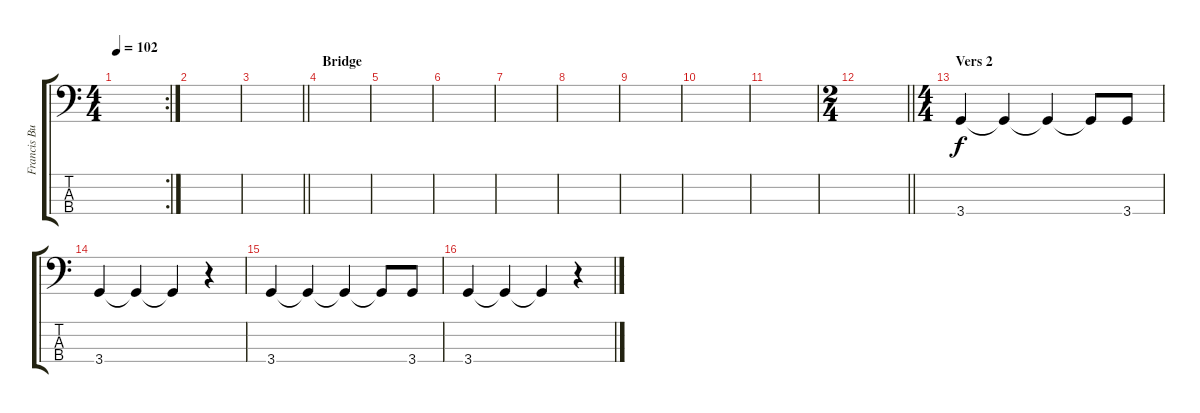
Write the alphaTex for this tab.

\track ("Francis Buchholz" "Francis Bu") {instrument electricbassfinger}
\staff {score tabs}
\tuning (G2 D2 A1 E1) {hide}
\rc 2
\ts (4 4)
\tempo 102
\clef f4
\ks c
|
|
\barLineRight lightlight
|
\section ("" "Bridge")
|
|
|
|
|
|
|
|
\ts (2 4)
\barLineRight lightlight
|
\ts (4 4)
\section ("" "Vers 2")
3.4.4 3.4{t}.4 3.4{t}.4 3.4{t}.8 3.4.8 |
3.4.4 3.4{t}.4 3.4{t}.4 r.4 |
3.4.4 3.4{t}.4 3.4{t}.4 3.4{t}.8 3.4.8 |
3.4.4 3.4{t}.4 3.4{t}.4 r.4
